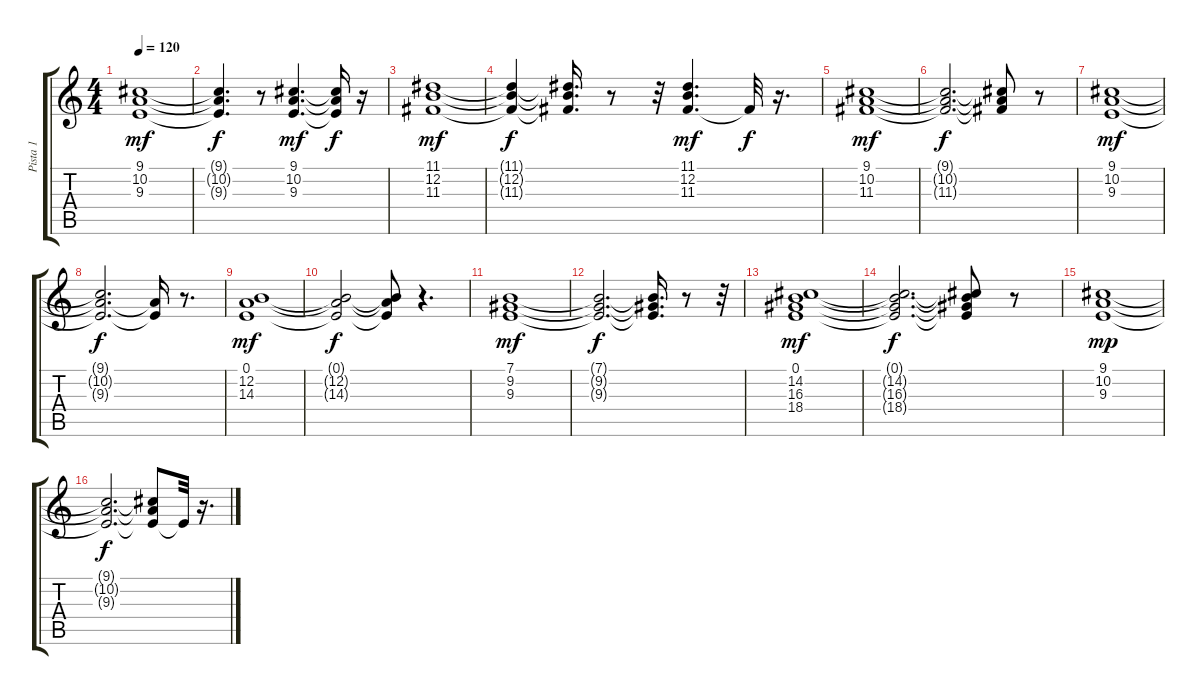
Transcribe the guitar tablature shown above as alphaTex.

\track ("Pista 1" "Pista 1") {instrument electricpiano1}
\staff {score tabs}
\tuning (E4 B3 G3 D3 A2 E2) {hide}
\ts (4 4)
\tempo 120
\clef g2
\ks c
(9.1 10.2 9.3).1{dy mf} |
(9.1{t} 10.2{t} 9.3{t}).4{d dy f} r.8 (9.1 10.2 9.3).4{d dy mf} (9.1{t} 10.2{t} 9.3{t}).16{dy f} r.16 |
(11.1 12.2 11.3).1{dy mf} |
(11.1{t} 12.2{t} 11.3{t}).4{dy f} (11.1{t} 12.2{t} 11.3{t}).16{d} r.8 r.32 (11.1 12.2 11.3).4{d dy mf} 11.3{t}.32{dy f} r.16{d} |
(9.1 10.2 11.3).1{dy mf} |
(9.1{t} 10.2{t} 11.3{t}).2{d dy f} (9.1{t} 10.2{t} 11.3{t}).8 r.8 |
(9.1 10.2 9.3).1{dy mf} |
(9.1{t} 10.2{t} 9.3{t}).2{d dy f} (10.2{t} 9.3{t}).16 r.8{d} |
(0.1 12.2 14.3).1{dy mf} |
(0.1{t} 12.2{t} 14.3{t}).2{dy f} (0.1{t} 12.2{t} 14.3{t}).8 r.4{d} |
(7.1 9.2 9.3).1{dy mf} |
(7.1{t} 9.2{t} 9.3{t}).2{d dy f} (7.1{t} 9.2{t} 9.3{t}).16{d} r.8 r.32 |
(0.1 14.2 16.3 18.4).1{dy mf} |
(0.1{t} 14.2{t} 16.3{t} 18.4{t}).2{d dy f} (0.1{t} 14.2{t} 16.3{t} 18.4{t}).8 r.8 |
(9.1 10.2 9.3).1{dy mp} |
(9.1{t} 10.2{t} 9.3{t}).2{d dy f} (9.1{t} 10.2{t} 9.3{t}).8 9.3{t}.32 r.16{d}
